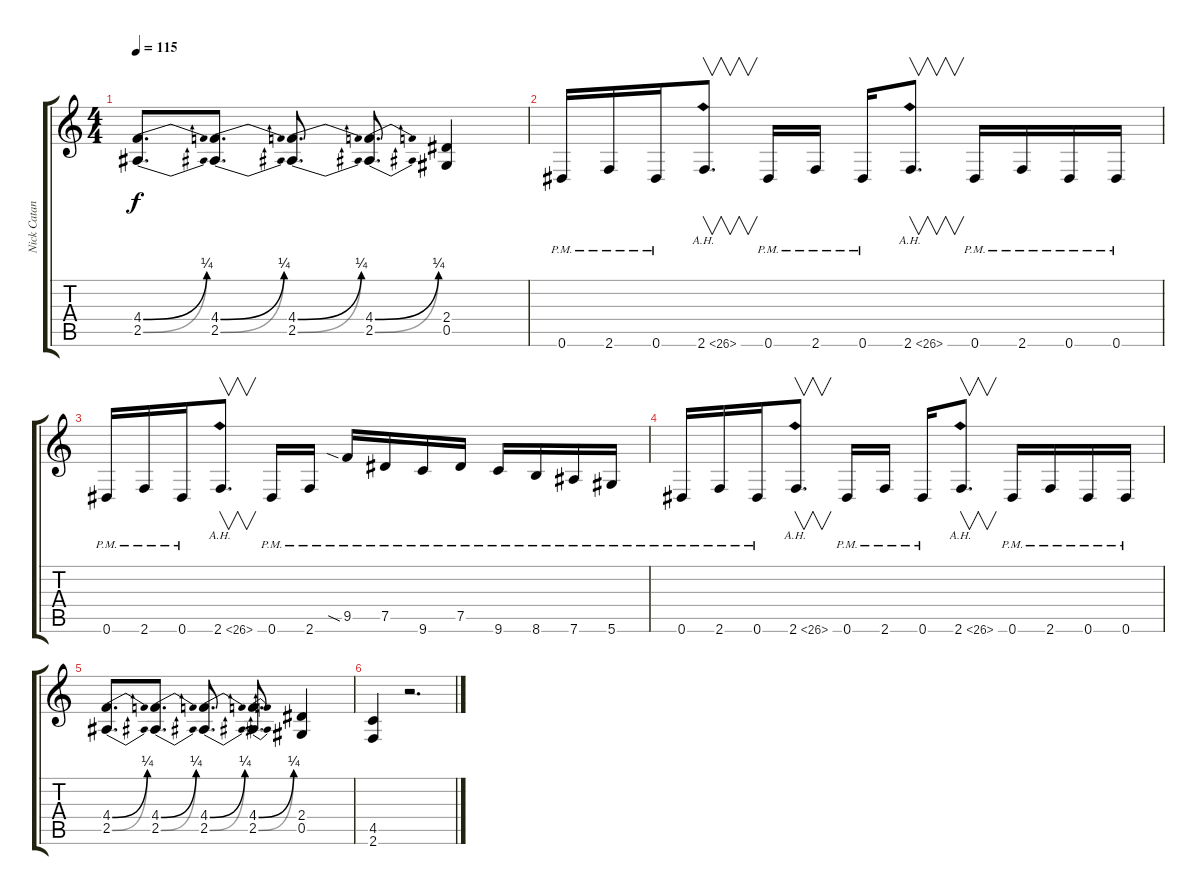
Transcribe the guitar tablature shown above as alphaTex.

\track ("Nick Catanese" "Nick Catan") {instrument distortionguitar}
\staff {score tabs}
\tuning (Eb4 Bb3 Gb3 Db3 Ab2 Eb2) {hide}
\ts (4 4)
\tempo 115
\clef g2
\ks c
(4.4{be (bend 0 0 60 1)} 2.5{be (bend 0 0 60 1)}).8{d dy f} (4.4{be (bend 0 0 60 1)} 2.5{be (bend 0 0 60 1)}).8{d} (4.4{be (bend 0 0 60 1)} 2.5{be (bend 0 0 60 1)}).8{d} (4.4{be (bend 0 0 60 1)} 2.5{be (bend 0 0 60 1)}).8{d} (2.4 0.5).4 |
0.6{pm}.16 2.6{pm}.16 0.6{pm}.16 2.6{ah 24}.8{v d} 0.6{pm}.16 2.6{pm}.16 0.6{pm}.16 2.6{ah 24}.8{v d} 0.6{pm}.16 2.6{pm}.16 0.6{pm}.16 0.6{pm}.16 |
0.6{pm}.16 2.6{pm}.16 0.6{pm}.16 2.6{ah 24}.8{v d} 0.6{pm}.16 2.6{pm}.16 9.5{sia pm}.16 7.5{pm}.16 9.6{pm}.16 7.5{pm}.16 9.6{pm}.16 8.6{pm}.16 7.6{pm}.16 5.6{pm}.16 |
0.6{pm}.16 2.6{pm}.16 0.6{pm}.16 2.6{ah 24}.8{v d} 0.6{pm}.16 2.6{pm}.16 0.6{pm}.16 2.6{ah 24}.8{v d} 0.6{pm}.16 2.6{pm}.16 0.6{pm}.16 0.6{pm}.16 |
(4.4{be (bend 0 0 60 1)} 2.5{be (bend 0 0 60 1)}).8{d} (4.4{be (bend 0 0 60 1)} 2.5{be (bend 0 0 60 1)}).8{d} (4.4{be (bend 0 0 60 1)} 2.5{be (bend 0 0 60 1)}).8{d} (4.4{be (bend 0 0 60 1)} 2.5{be (bend 0 0 60 1)}).8{d} (2.4 0.5).4 |
(4.5 2.6).4 r.2{d}
